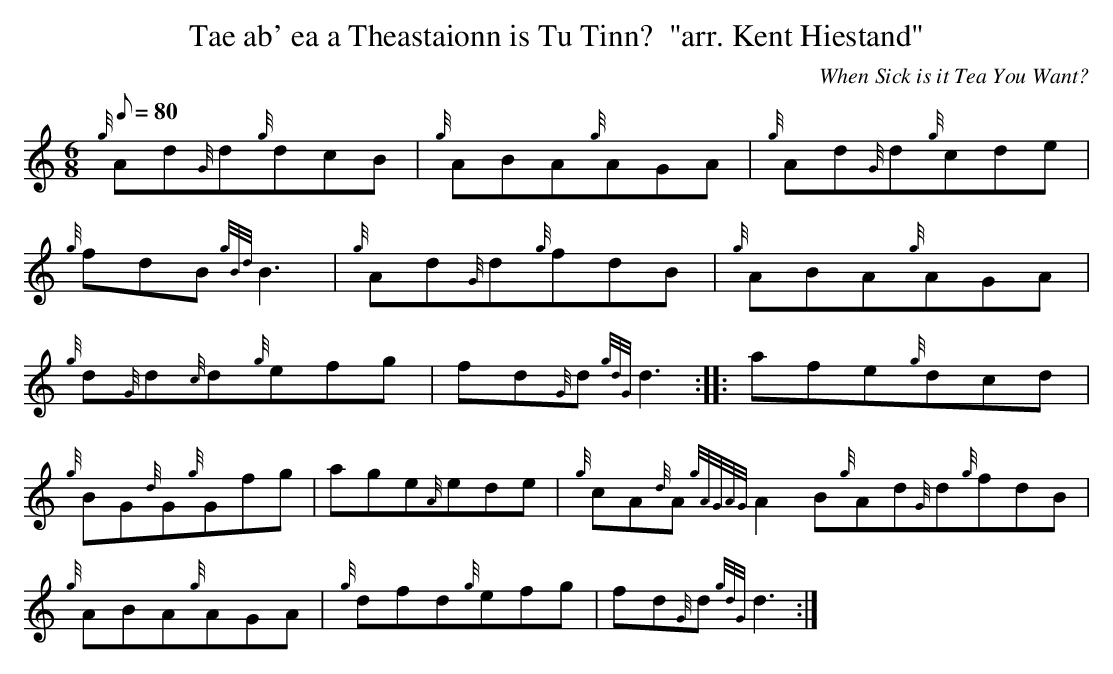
X:1
T:Tae ab' ea a Theastaionn is Tu Tinn?  "arr. Kent Hiestand"
M:6/8
L:1/8
Q:80
C:When Sick is it Tea You Want?
K:HP
{g}Ad{G}d{g}dcB | \
{g}ABA{g}AGA | \
{g}Ad{G}d{g}cde |
{g}fdB{gBd}B3 | \
{g}Ad{G}d{g}fdB | \
{g}ABA{g}AGA |
{g}d{G}d{c}d{g}efg | \
fd{G}d{gdG}d3 :: \
afe{g}dcd |
{g}BG{d}G{g}Gfg | \
age{A}ede | \
{g}cA{d}A{gAGAG}A2B{g}Ad{G}d{g}fdB |
{g}ABA{g}AGA | \
{g}dfd{g}efg | \
fd{G}d{gdG}d3 :|
